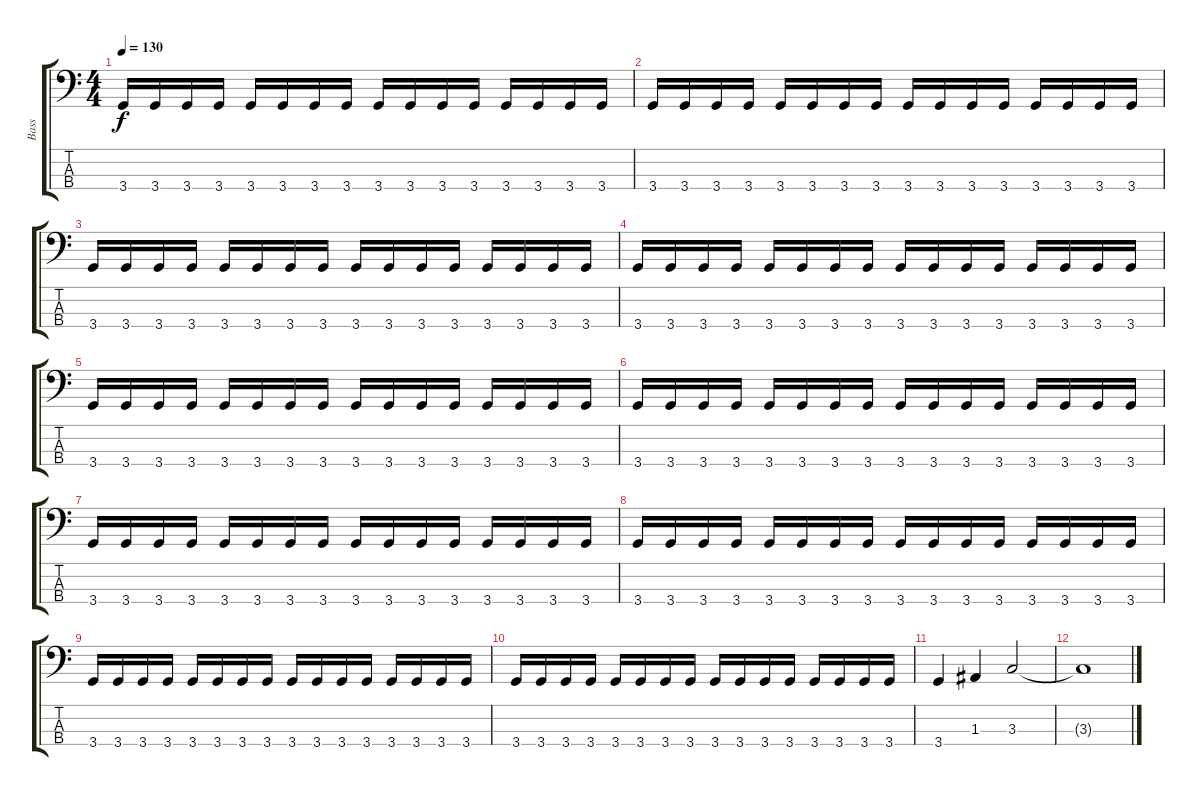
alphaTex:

\track ("Bass" "Bass") {instrument electricbassfinger}
\staff {score tabs}
\tuning (G2 D2 A1 E1) {hide}
\ts (4 4)
\tempo 130
\clef f4
\ks c
3.4.16{dy f} 3.4.16 3.4.16 3.4.16 3.4.16 3.4.16 3.4.16 3.4.16 3.4.16 3.4.16 3.4.16 3.4.16 3.4.16 3.4.16 3.4.16 3.4.16 |
3.4.16 3.4.16 3.4.16 3.4.16 3.4.16 3.4.16 3.4.16 3.4.16 3.4.16 3.4.16 3.4.16 3.4.16 3.4.16 3.4.16 3.4.16 3.4.16 |
3.4.16 3.4.16 3.4.16 3.4.16 3.4.16 3.4.16 3.4.16 3.4.16 3.4.16 3.4.16 3.4.16 3.4.16 3.4.16 3.4.16 3.4.16 3.4.16 |
3.4.16 3.4.16 3.4.16 3.4.16 3.4.16 3.4.16 3.4.16 3.4.16 3.4.16 3.4.16 3.4.16 3.4.16 3.4.16 3.4.16 3.4.16 3.4.16 |
3.4.16 3.4.16 3.4.16 3.4.16 3.4.16 3.4.16 3.4.16 3.4.16 3.4.16 3.4.16 3.4.16 3.4.16 3.4.16 3.4.16 3.4.16 3.4.16 |
3.4.16 3.4.16 3.4.16 3.4.16 3.4.16 3.4.16 3.4.16 3.4.16 3.4.16 3.4.16 3.4.16 3.4.16 3.4.16 3.4.16 3.4.16 3.4.16 |
3.4.16 3.4.16 3.4.16 3.4.16 3.4.16 3.4.16 3.4.16 3.4.16 3.4.16 3.4.16 3.4.16 3.4.16 3.4.16 3.4.16 3.4.16 3.4.16 |
3.4.16 3.4.16 3.4.16 3.4.16 3.4.16 3.4.16 3.4.16 3.4.16 3.4.16 3.4.16 3.4.16 3.4.16 3.4.16 3.4.16 3.4.16 3.4.16 |
3.4.16 3.4.16 3.4.16 3.4.16 3.4.16 3.4.16 3.4.16 3.4.16 3.4.16 3.4.16 3.4.16 3.4.16 3.4.16 3.4.16 3.4.16 3.4.16 |
3.4.16 3.4.16 3.4.16 3.4.16 3.4.16 3.4.16 3.4.16 3.4.16 3.4.16 3.4.16 3.4.16 3.4.16 3.4.16 3.4.16 3.4.16 3.4.16 |
3.4.4 1.3.4 3.3.2 |
3.3{t}.1
